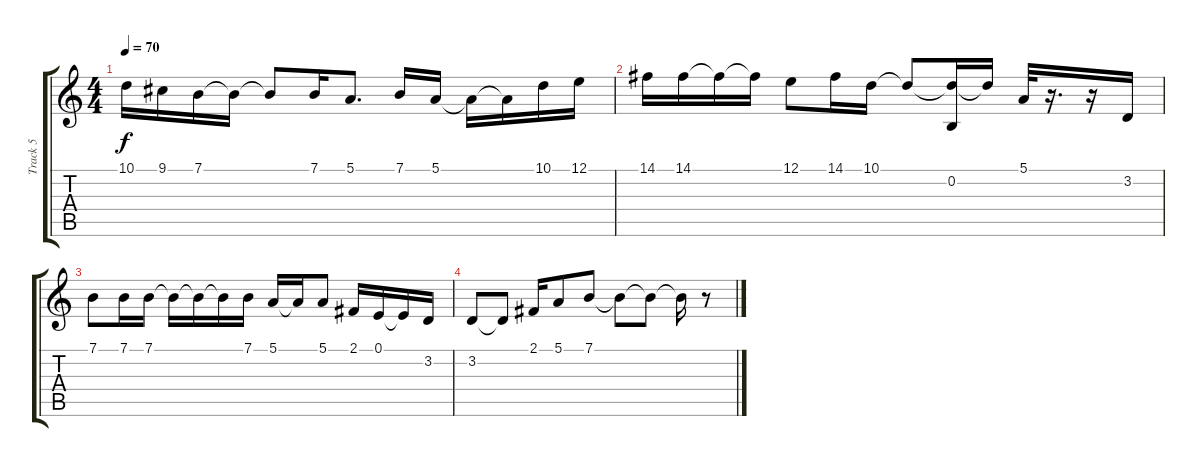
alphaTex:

\track ("Track 5" "Track 5") {instrument panflute}
\staff {score tabs}
\tuning (E4 B3 G3 D3 A2 E2) {hide}
\ts (4 4)
\tempo 70
\clef g2
\ks c
10.1.16{dy f} 9.1.16 7.1.16 7.1{t}.16 7.1{t}.8 7.1.16 5.1.8{d} 7.1.16 5.1.16 5.1{t}.16 5.1{t}.16 10.1.16 12.1.16 |
14.1.16 14.1.16 14.1{t}.16 14.1{t}.16 12.1.8 14.1.16 10.1.16 10.1{t}.8 (10.1{t} 0.2).16 10.1{t}.16 5.1.32 r.16{d} r.16 3.2.16 |
7.1.8 7.1.16 7.1.16 7.1{t}.16 7.1{t}.16 7.1{t}.16 7.1.16 5.1.16 5.1{t}.16 5.1.8 2.1.16 0.1.16 0.1{t}.16 3.2.16 |
3.2.8 3.2{t}.8 2.1.16 5.1.8 7.1.8 7.1{t}.8 7.1{t}.8 7.1{t}.16 r.8
